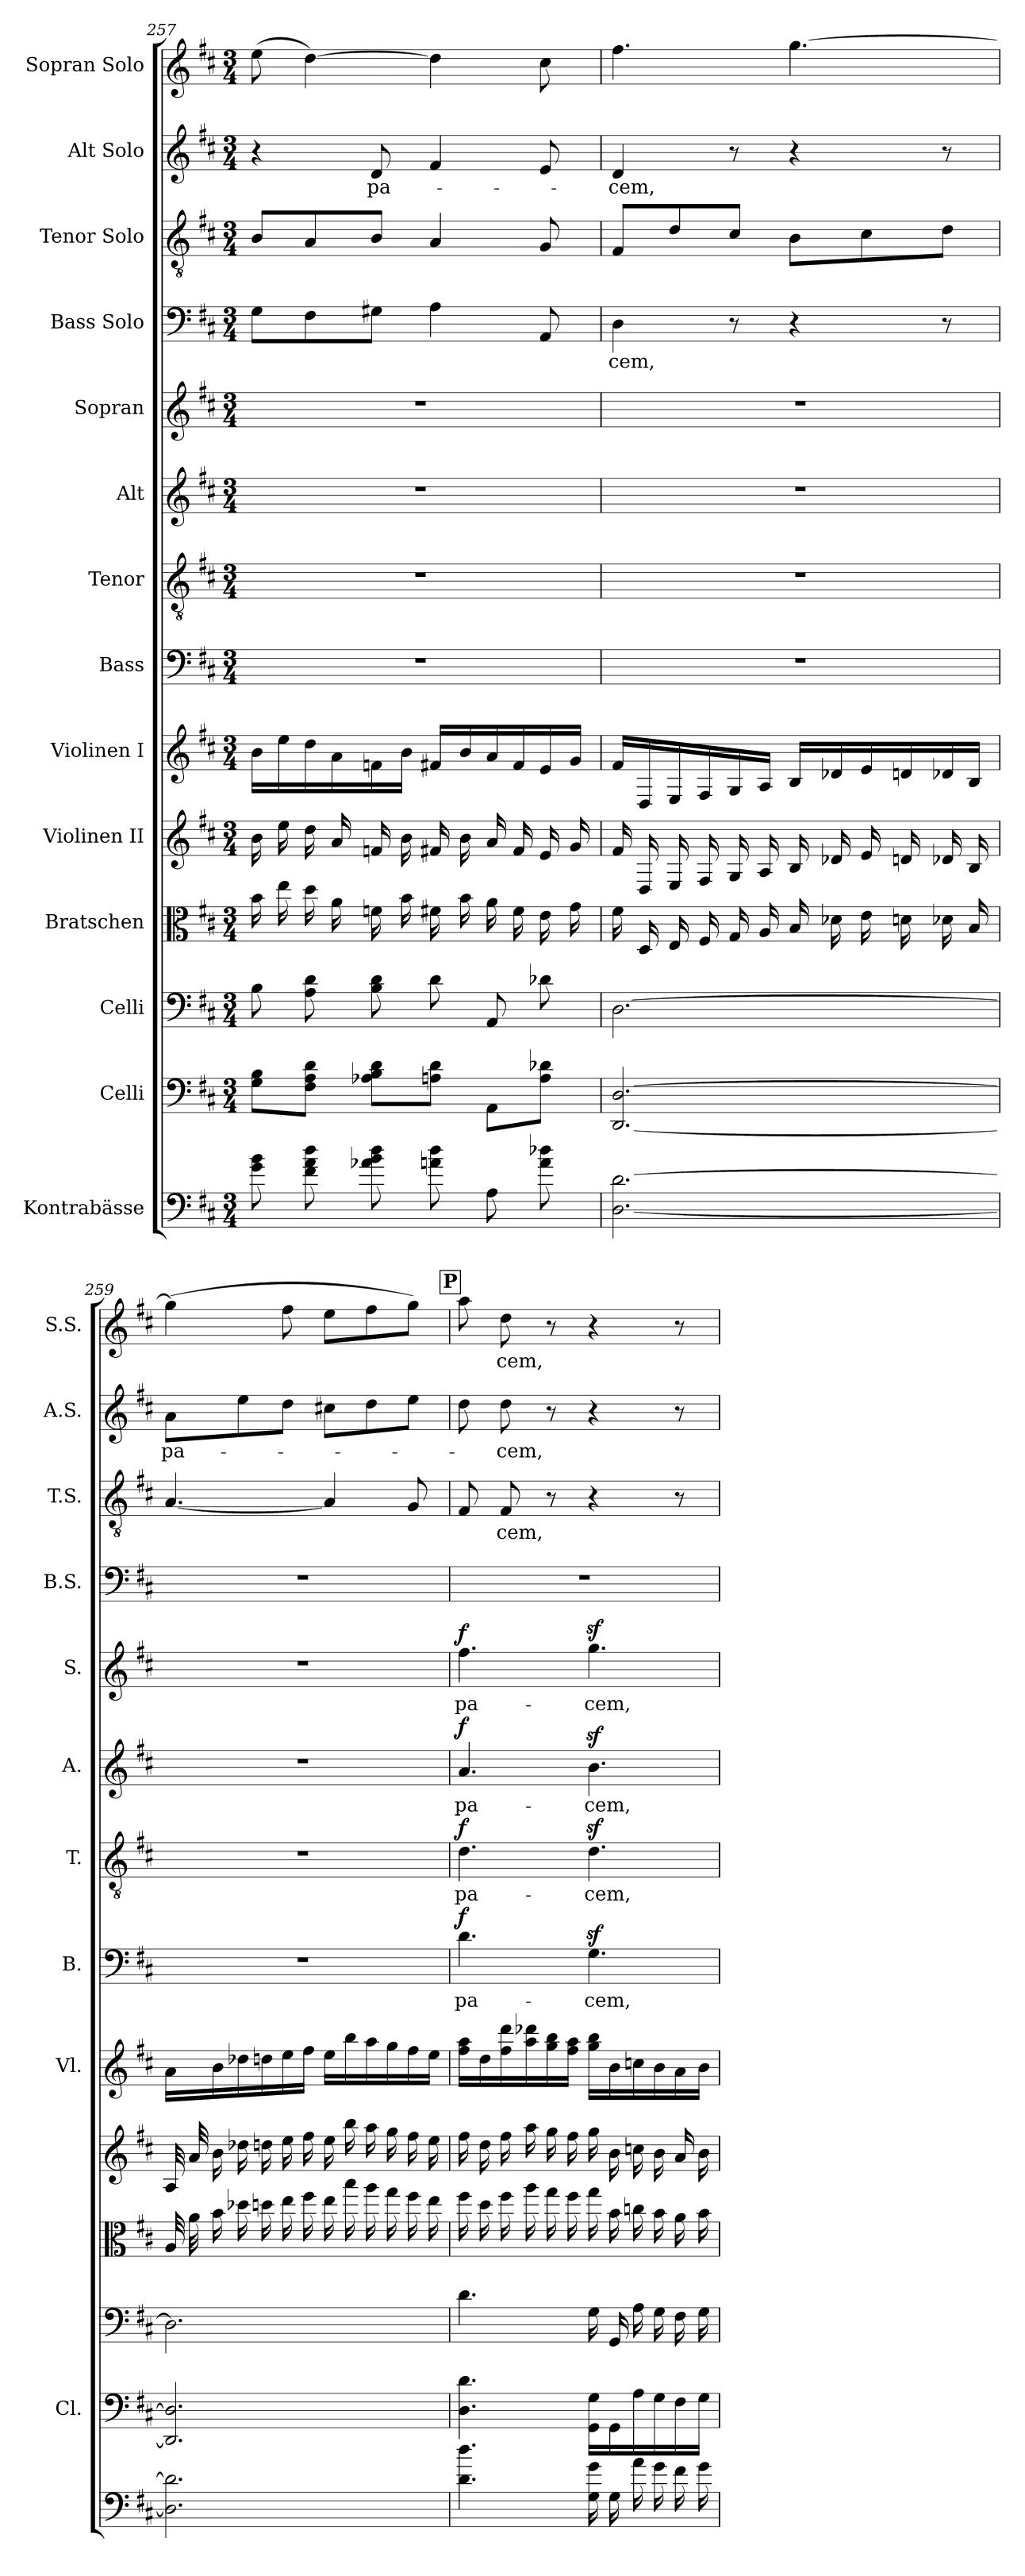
**kern	**kern	**kern	**kern	**kern	**kern	**kern	**text	**dynam	**kern	**text	**dynam	**kern	**text	**dynam	**kern	**text	**dynam	**kern	**text	**kern	**text	**kern	**text	**kern	**text
*part14	*part13	*part12	*part11	*part10	*part9	*part8	*part8	*part8	*part7	*part7	*part7	*part6	*part6	*part6	*part5	*part5	*part5	*part4	*part4	*part3	*part3	*part2	*part2	*part1	*part1
*staff14	*staff13	*staff12	*staff11	*staff10	*staff9	*staff8	*staff8	*staff8	*staff7	*staff7	*staff7	*staff6	*staff6	*staff6	*staff5	*staff5	*staff5	*staff4	*staff4	*staff3	*staff3	*staff2	*staff2	*staff1	*staff1
*I"Kontrabässe	*I"Celli	*I"Celli	*I"Bratschen	*I"Violinen II	*I"Violinen I	*I"Bass	*	*	*I"Tenor	*	*	*I"Alt	*	*	*I"Sopran	*	*	*I"Bass Solo	*	*I"Tenor Solo	*	*I"Alt Solo	*	*I"Sopran Solo	*
*	*I'Cl.	*	*	*	*I'Vl.	*I'B.	*	*	*I'T.	*	*	*I'A.	*	*	*I'S.	*	*	*I'B.S.	*	*I'T.S.	*	*I'A.S.	*	*I'S.S.	*
!!LO:PB:g=z
*clefF4	*clefF4	*clefF4	*clefC3	*clefG2	*clefG2	*clefF4	*	*	*clefGv2	*	*	*clefG2	*	*	*clefG2	*	*	*clefF4	*	*clefGv2	*	*clefG2	*	*clefG2	*
*ITrd7c12	*	*	*	*	*	*	*	*	*	*	*	*	*	*	*	*	*	*	*	*	*	*	*	*	*
*k[f#c#]	*k[f#c#]	*k[f#c#]	*k[f#c#]	*k[f#c#]	*k[f#c#]	*k[f#c#]	*	*	*k[f#c#]	*	*	*k[f#c#]	*	*	*k[f#c#]	*	*	*k[f#c#]	*	*k[f#c#]	*	*k[f#c#]	*	*k[f#c#]	*
*	*D:	*D:	*D:	*D:	*D:	*D:	*	*	*D:	*	*	*D:	*	*	*D:	*	*	*D:	*	*D:	*	*D:	*	*D:	*
*M3/4	*M3/4	*M3/4	*M3/4	*M3/4	*M3/4	*M3/4	*	*	*M3/4	*	*	*M3/4	*	*	*M3/4	*	*	*M3/4	*	*M3/4	*	*M3/4	*	*M3/4	*
=257	=257	=257	=257	=257	=257	=257	=257	=257	=257	=257	=257	=257	=257	=257	=257	=257	=257	=257	=257	=257	=257	=257	=257	=257	=257
8G\ 8B\	8G\ 8B\L	8B\	16b\	16b\	16b\LL	2.r	.	.	2.r	.	.	2.r	.	.	2.r	.	.	8G\L	.	8B/L	.	4r	.	(>8ee\	.
.	.	.	16ee\	16ee\	16ee\	.	.	.	.	.	.	.	.	.	.	.	.	.	.	.	.	.	.	.	.
8F#\ 8A\ 8d\	8F#\ 8A\ 8d\J	8A\ 8d\	16dd\	16dd\	16dd\	.	.	.	.	.	.	.	.	.	.	.	.	8F#\	.	8A/	.	.	.	[4dd\)	.
.	.	.	16a\	16a/	16a\	.	.	.	.	.	.	.	.	.	.	.	.	.	.	.	.	.	.	.	.
!	!	!	!	!	!	!	!	!	!	!	!	!	!	!	!	!	!	!	!	!	!	!	!LO:LY:b	!	!
8A-X\ 8B\ 8d\	8A-X\ 8B\ 8d\L	8B\ 8d\	16fn\	16fn/	16fn\	.	.	.	.	.	.	.	.	.	.	.	.	8G#X\J	.	8B/J	.	8d/	-pa-	.	.
.	.	.	16b\	16b\	16b\JJ	.	.	.	.	.	.	.	.	.	.	.	.	.	.	.	.	.	.	.	.
8An\ 8d\	8An\ 8d\J	8d\	16f#X\	16f#X/	16f#X/LL	.	.	.	.	.	.	.	.	.	.	.	.	4A\	.	4A/	.	4f#/	.	4dd\]	.
.	.	.	16b\	16b\	16b/	.	.	.	.	.	.	.	.	.	.	.	.	.	.	.	.	.	.	.	.
8AA\	8AA\L	8AA/	16a\	16a/	16a/	.	.	.	.	.	.	.	.	.	.	.	.	.	.	.	.	.	.	.	.
.	.	.	16f#\	16f#/	16f#/	.	.	.	.	.	.	.	.	.	.	.	.	.	.	.	.	.	.	.	.
8A\ 8d-X\	8A\ 8d-X\J	8d-X\	16e\	16e/	16e/	.	.	.	.	.	.	.	.	.	.	.	.	8AA/	.	8G/	.	8e/	.	8cc#\	.
.	.	.	16g\	16g/	16g/JJ	.	.	.	.	.	.	.	.	.	.	.	.	.	.	.	.	.	.	.	.
=258	=258	=258	=258	=258	=258	=258	=258	=258	=258	=258	=258	=258	=258	=258	=258	=258	=258	=258	=258	=258	=258	=258	=258	=258	=258
!	!	!	!	!	!	!	!	!	!	!	!	!	!	!	!	!	!	!	!LO:LY:b	!	!	!	!LO:LY:b	!	!
[2.DD\ [2.D\	[2.DD/ [2.D/	[2.D\	16f#\	16f#/	16f#/LL	2.r	.	.	2.r	.	.	2.r	.	.	2.r	.	.	4D\	cem,	8F#/L	.	4d/	cem,	4.ff#\	.
.	.	.	16D/	16D/	16D/	.	.	.	.	.	.	.	.	.	.	.	.	.	.	.	.	.	.	.	.
.	.	.	16E/	16E/	16E/	.	.	.	.	.	.	.	.	.	.	.	.	.	.	8d/	.	.	.	.	.
.	.	.	16F#/	16F#/	16F#/	.	.	.	.	.	.	.	.	.	.	.	.	.	.	.	.	.	.	.	.
.	.	.	16G/	16G/	16G/	.	.	.	.	.	.	.	.	.	.	.	.	8r	.	8c#/J	.	8r	.	.	.
.	.	.	16A/	16A/	16A/JJ	.	.	.	.	.	.	.	.	.	.	.	.	.	.	.	.	.	.	.	.
.	.	.	16B/	16B/	16B/LL	.	.	.	.	.	.	.	.	.	.	.	.	4r	.	8B\L	.	4r	.	[4.gg\	.
.	.	.	16d-X\	16d-X/	16d-X/	.	.	.	.	.	.	.	.	.	.	.	.	.	.	.	.	.	.	.	.
.	.	.	16e\	16e/	16e/	.	.	.	.	.	.	.	.	.	.	.	.	.	.	8c#\	.	.	.	.	.
.	.	.	16dn\	16dn/	16dn/	.	.	.	.	.	.	.	.	.	.	.	.	.	.	.	.	.	.	.	.
.	.	.	16d-X\	16d-X/	16d-X/	.	.	.	.	.	.	.	.	.	.	.	.	8r	.	8d\J	.	8r	.	.	.
.	.	.	16B/	16B/	16B/JJ	.	.	.	.	.	.	.	.	.	.	.	.	.	.	.	.	.	.	.	.
=259	=259	=259	=259	=259	=259	=259	=259	=259	=259	=259	=259	=259	=259	=259	=259	=259	=259	=259	=259	=259	=259	=259	=259	=259	=259
!	!	!	!	!	!	!	!	!	!	!	!	!	!	!	!	!	!	!	!	!	!	!	!LO:LY:b	!	!
2.DD\] 2.D\]	2.DD/] 2.D/]	2.D\]	32A/	32A/	16a\LL	2.r	.	.	2.r	.	.	2.r	.	.	2.r	.	.	2.r	.	[4.A/	.	8a\L	-pa-	(>4gg\]	.
.	.	.	32a\	32a/	.	.	.	.	.	.	.	.	.	.	.	.	.	.	.	.	.	.	.	.	.
.	.	.	16b\	16b\	16b\	.	.	.	.	.	.	.	.	.	.	.	.	.	.	.	.	.	.	.	.
.	.	.	16dd-X\	16dd-X\	16dd-X\	.	.	.	.	.	.	.	.	.	.	.	.	.	.	.	.	8ee\	.	.	.
.	.	.	16ddn\	16ddn\	16ddn\	.	.	.	.	.	.	.	.	.	.	.	.	.	.	.	.	.	.	.	.
.	.	.	16ee\	16ee\	16ee\	.	.	.	.	.	.	.	.	.	.	.	.	.	.	.	.	8dd\J	.	8ff#\	.
.	.	.	16ff#\	16ff#\	16ff#\JJ	.	.	.	.	.	.	.	.	.	.	.	.	.	.	.	.	.	.	.	.
.	.	.	16ee\	16ee\	16ee\LL	.	.	.	.	.	.	.	.	.	.	.	.	.	.	4A/]	.	8cc#X\L	.	8ee\L	.
.	.	.	16bb\	16bb\	16bb\	.	.	.	.	.	.	.	.	.	.	.	.	.	.	.	.	.	.	.	.
.	.	.	16aa\	16aa\	16aa\	.	.	.	.	.	.	.	.	.	.	.	.	.	.	.	.	8dd\	.	8ff#\	.
.	.	.	16gg\	16gg\	16gg\	.	.	.	.	.	.	.	.	.	.	.	.	.	.	.	.	.	.	.	.
.	.	.	16ff#\	16ff#\	16ff#\	.	.	.	.	.	.	.	.	.	.	.	.	.	.	8G/	.	8ee\J	.	8gg\J)	.
.	.	.	16ee\	16ee\	16ee\JJ	.	.	.	.	.	.	.	.	.	.	.	.	.	.	.	.	.	.	.	.
!!LO:REH:place=s1:a:fs=14:t=P
=260	=260	=260	=260	=260	=260	=260	=260	=260	=260	=260	=260	=260	=260	=260	=260	=260	=260	=260	=260	=260	=260	=260	=260	=260	=260
!	!	!	!	!	!	!	!LO:LY:b	!LO:DY:a	!	!LO:LY:b	!LO:DY:a	!	!LO:LY:b	!LO:DY:a	!	!LO:LY:b	!LO:DY:a	!	!	!	!	!	!	!	!
4.D\ 4.d\	4.D\ 4.d\	4.d\	16ff#\	16ff#\	16ff#\ 16aa\LL	4.d\	-pa-	f	4.d\	-pa-	f	4.a/	-pa-	f	4.ff#\	-pa-	f	2.r	.	8F#/	.	8dd\	.	8aa\	.
.	.	.	16dd\	16dd\	16dd\	.	.	.	.	.	.	.	.	.	.	.	.	.	.	.	.	.	.	.	.
!	!	!	!	!	!	!	!	!	!	!	!	!	!	!	!	!	!	!	!	!	!LO:LY:b	!	!LO:LY:b	!	!LO:LY:b
.	.	.	16ff#\	16ff#\	16ff#\ 16ddd\	.	.	.	.	.	.	.	.	.	.	.	.	.	.	8F#/	cem,	8dd\	cem,	8dd\	cem,
.	.	.	16aa\	16aa\	16aa\ 16ddd-X\	.	.	.	.	.	.	.	.	.	.	.	.	.	.	.	.	.	.	.	.
.	.	.	16gg\	16gg\	16gg\ 16bb\	.	.	.	.	.	.	.	.	.	.	.	.	.	.	8r	.	8r	.	8r	.
.	.	.	16ff#\	16ff#\	16ff#\ 16aa\JJ	.	.	.	.	.	.	.	.	.	.	.	.	.	.	.	.	.	.	.	.
!	!	!	!	!	!	!	!LO:LY:b	!	!	!LO:LY:b	!	!	!LO:LY:b	!	!	!LO:LY:b	!	!	!	!	!	!	!	!	!
16GG\ 16G\	16GG\ 16G\LL	16G\	16gg\	16gg\	16gg\ 16bb\LL	4.Gz>\	cem,	.	4.dz>\	cem,	.	4.bz>\	cem,	.	4.ggz>\	cem,	.	.	.	4r	.	4r	.	4r	.
16GG\	16GG\	16GG/	16b\	16b\	16b\	.	.	.	.	.	.	.	.	.	.	.	.	.	.	.	.	.	.	.	.
16A\	16A\	16A\	16ccn\	16ccn\	16ccn\	.	.	.	.	.	.	.	.	.	.	.	.	.	.	.	.	.	.	.	.
16G\	16G\	16G\	16b\	16b\	16b\	.	.	.	.	.	.	.	.	.	.	.	.	.	.	.	.	.	.	.	.
16F#\	16F#\	16F#\	16a\	16a/	16a\	.	.	.	.	.	.	.	.	.	.	.	.	.	.	8r	.	8r	.	8r	.
16G\	16G\JJ	16G\	16b\	16b\	16b\JJ	.	.	.	.	.	.	.	.	.	.	.	.	.	.	.	.	.	.	.	.
=	=	=	=	=	=	=	=	=	=	=	=	=	=	=	=	=	=	=	=	=	=	=	=	=	=
*-	*-	*-	*-	*-	*-	*-	*-	*-	*-	*-	*-	*-	*-	*-	*-	*-	*-	*-	*-	*-	*-	*-	*-	*-	*-
